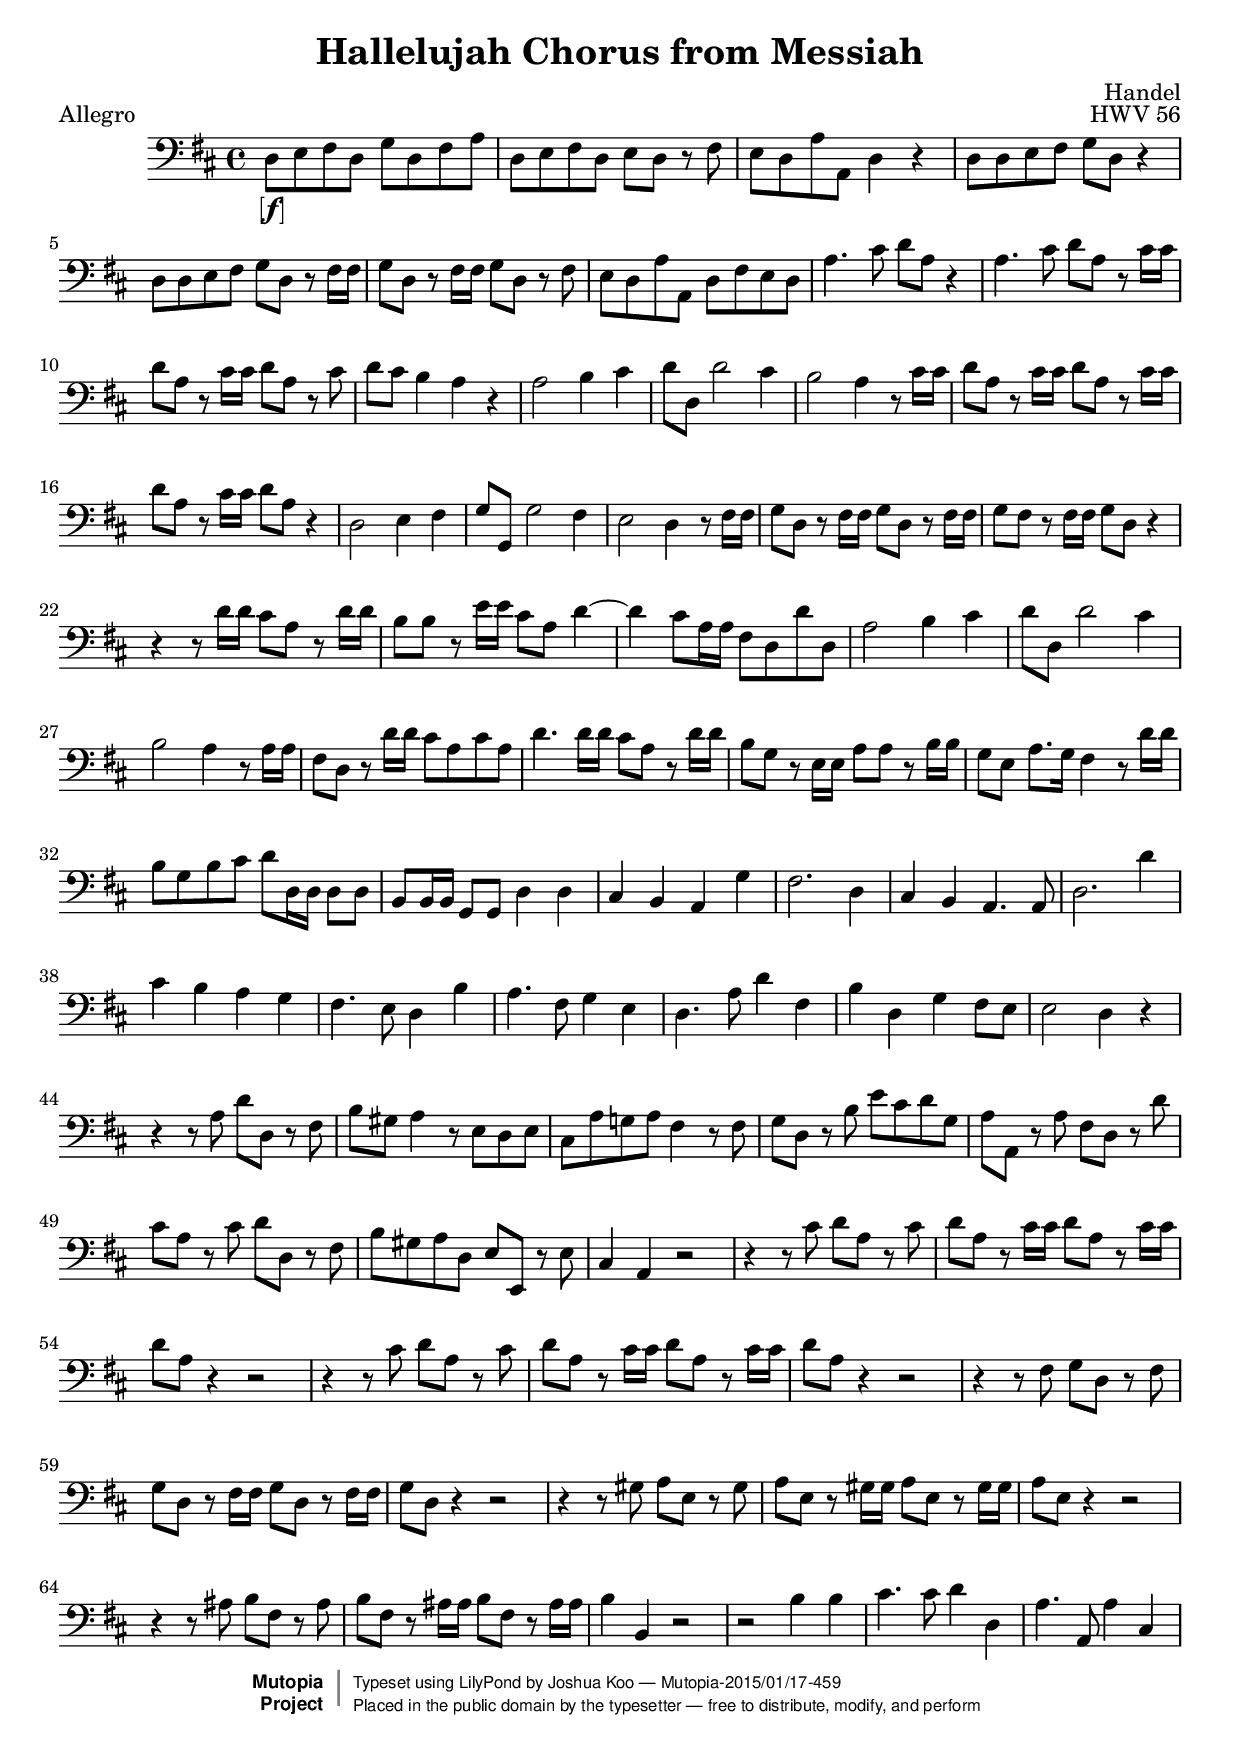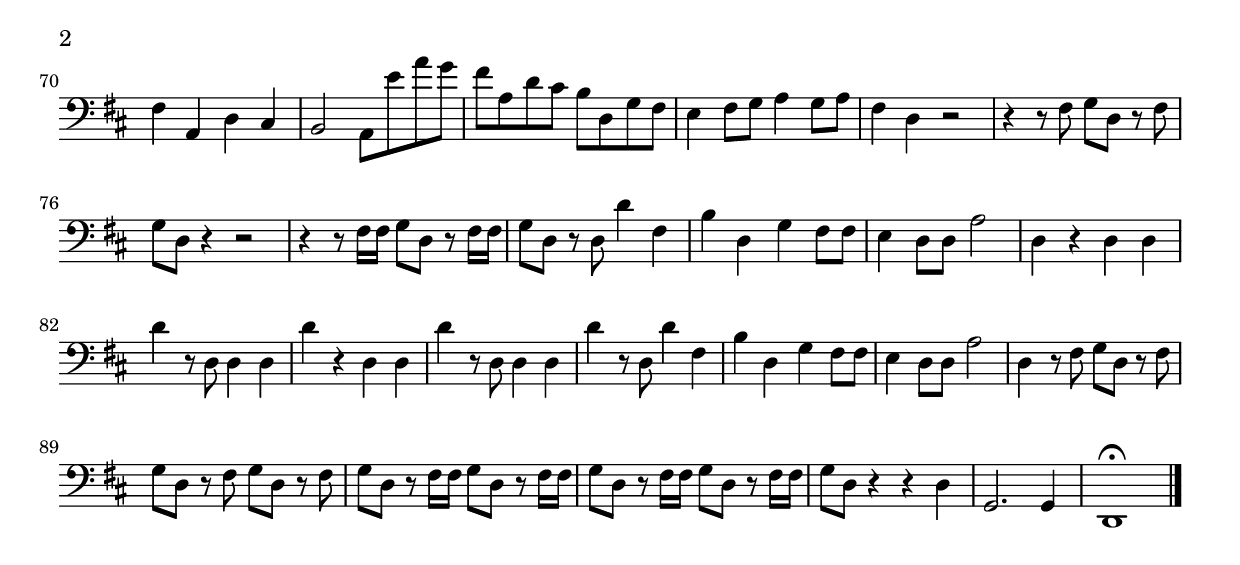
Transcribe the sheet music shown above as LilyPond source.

\version "2.19.15"
\version "2.19.15"
\include "header.ly"

celloNotes = \relative c {

\clef bass  
  \key d \major
  
  \time 4/4 
  %\[f]
  d8-\fb e fis d g d fis a |
  % 2
  d, e fis d e d r8 fis |
  % 3
  e d a' a, d4 r |
  % 4
  d8 d e fis g d r4 |
  % 5
  d8 d e fis g d r8 fis16 fis |
  % 6
  g8 d r8 fis16 fis g8 d r8 fis |
  % 7
  e d a' a, d fis e d |
  % 8
  a'4. cis8 d a r4 |
  % 9
  a4. cis8 d a r8 cis16 cis |
  % 10
  d8 a r8 cis16 cis d8 a r8 cis |
  % 11
  d cis b4 a4 r |
  % 12
  a2 b4 cis4 |
  % 13
  d8 d, d'2 cis4 |
  % 14
  b2 a4 r8 cis16 cis |
  % 15
  d8 a r8 cis16 cis d8 a r8 cis16 cis |
  % 16
  d8 a r8 cis16 cis d8 a r4 |
  % 17
  d,2 e4 fis4 |
  % 18
  g8 g, g'2 fis4 |
  % 19
  e2 d4 r8 fis16 fis |
  % 20
  g8 d r8 fis16 fis g8 d r8 fis16 fis |
  % 21
  g8 fis r8 fis16 fis g8 d r4 |
  r4 r8 d'16 d cis8 a r8 d16 d |
  % 23
  b8 b r8 e16 e cis8 a d4~ | d cis8 a16 a fis8 d d' d, |
  % 25
  a'2 b4 cis4 |
  % 26
  d8 d, d'2 cis4 |
  % 27
  b2 a4 r8 a16 a |
  % 28
  fis8 d r8 d'16 d cis8 a cis a |
  % 29
  d4. d16 d cis8 a r8 d16 d |
  % 30
  b8 g r8 e16 e a8 a r8 b16 b |
  % 31
  g8 e a8. g16 fis4 r8 d'16 d |
  % 32
  b8 g b cis d d,16 d d8 d |
  % 33
  b b16 b g8 g d'4 d4 |
  % 34
  cis4 b4 a4 g'4 |
  % 35
  fis2. d4 |
  % 36
  cis4 b4 a4. a8 |
  % 37
  d2. d'4 |
  % 38
  cis4 b4 a4 g4 |
  % 39
  fis4. e8 d4 b'4 |
  % 40
  a4. fis8 g4 e4 |
  % 41
  d4. a'8 d4 fis,4 |
  % 42
  b4 d,4 g4 fis8 e |
  % 43
  e2 d4 r|
  r r8 a'8 d d, r8 fis |
  % 45
  b gis a4 r8 e8 d e |
  % 46
  cis a' g! a fis4 r8 fis8 |
  % 47
  g d r8 b' e cis d g, |
  % 48
  a a, r8 a' fis d r8 d' |
  % 49
  cis a r8 cis d d, r8 fis |
  % 50
  b gis a d, e e, r8 e' |
  % 51
  cis4 a4 r2 | 
  r4 r8 cis'8 d a r8 cis |
  % 53
  d a r8 cis16 cis d8 a r8 cis16 cis |
  % 54
  d8 a r4 r2 | r4 r8 cis8 d a r8 cis |
  % 56
  d a r8 cis16 cis d8 a r8 cis16 cis |
  % 57
  d8 a r4 r2 | r4 r8 fis8 g d r8 fis |
  % 59
  g d r8 fis16 fis g8 d r8 fis16 fis |
  % 60
  g8 d r4 r2 | r4 r8 gis8 a e r8 gis |
  % 62
  a e r8 gis16 gis a8 e r8 gis16 gis |
  % 63
  a8 e r4 r2 | r4 r8 ais8 b fis r8 ais |
  % 65
  b fis r8 ais16 ais b8 fis r8 ais16 ais |
  % 66
  b4 b,4 r2 |
  r b'4 b4 |
  % 68
  cis4. cis8 d4 d,4 |
  % 69
  a'4. a,8 a'4 cis,4 |
  % 70
  fis4 a,4 d4 cis4 |
  % 71
  % b2 a4 r | r8
  b2 a8 e'' a g |
  % 72
  fis a, d cis b d, g fis |
  % 73
  e4 fis8 g a4 g8 a |
  % 74
  fis4 d4 r2|
  r4 r8 fis8 g d r8 fis |
  % 76
  g d r4 r2 | r4 r8 fis16 fis g8 d r8 fis16 fis |
  % 78
  g8 d r8 d d'4 fis,4 |
  % 79
  b4 d,4 g4 fis8 fis |
  % 80
  e4 d8 d a'2 |
  % 81
  d,4 r d4 d4 |
  % 82
  d'4 r8 d,8 d4 d4 |
  % 83
  d'4 r d,4 d4 |
  % 84
  d'4 r8 d,8 d4 d4 |
  % 85
  d'4 r8 d,8 d'4 fis,4 |
  % 86
  b4 d,4 g4 fis8 fis |
  % 87
  e4 d8 d a'2 |
  % 88
  d,4 r8 fis8 g d r8 fis |
  % 89
  g d r8 fis g d r8 fis |
  % 90
  g d r8 fis16 fis g8 d r8 fis16 fis |
  % 91
  g8 d r8 fis16 fis g8 d r8 fis16 fis |
  % 92
  g8 d r4 r d4 |
  % 93
  g,2. g4 |
  % 94
  d1-\fermata \bar "|."
}






\score {
  <<
    \context Staff=CelloStaff \celloNotes
  >>
  
    \header {
       instrument = "Cello"
    }
}


